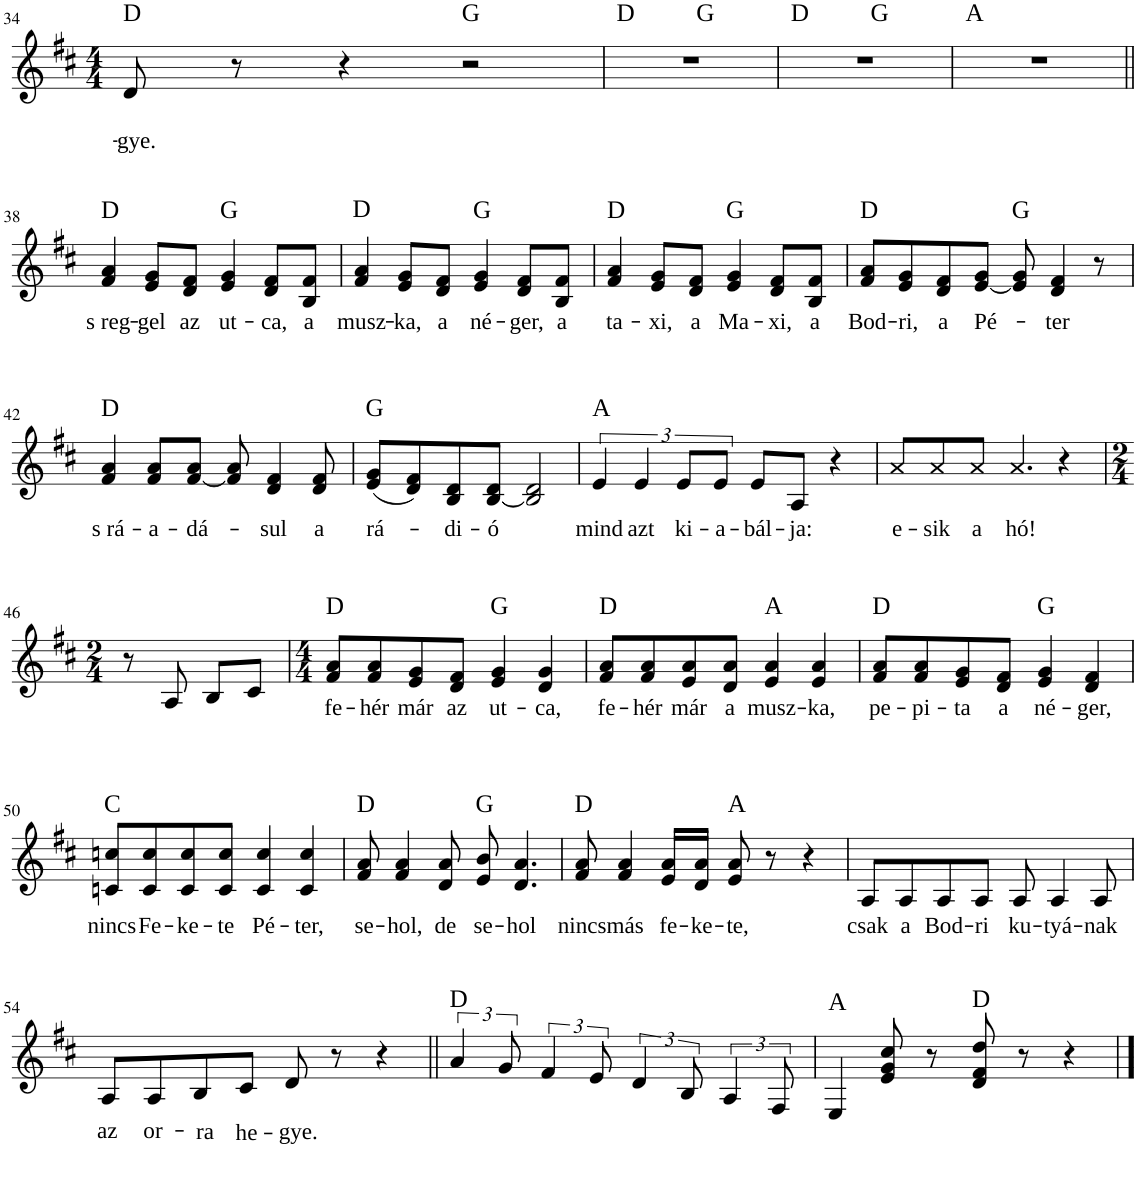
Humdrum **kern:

**kern	**text	**harte
*part1	*part1	*part1
*staff1	*staff1	*
*I"Voice	*	*
!!LO:PB:g=z
*clefG2	*	*
*k[f#c#]	*	*
*M4/4	*	*
=34	=34	=34
!	!LO:LY:b	!
8d/	-gye.	D:maj
8r	.	.
4r	.	.
2r	.	G:maj
=35	=35	=35
*^	*	*
1r	2ryy	.	D:maj
.	2ryy	.	G:maj
=36	=36	=36	=36
1r	2ryy	.	D:maj
.	2ryy	.	G:maj
*v	*v	*	*
=37	=37	=37
1r	.	A:maj
!!LO:LB:g=z
=38||	=38||	=38||
!	!LO:LY:b	!
4f#/ 4a/	s reg-	D:maj
!	!LO:LY:b	!
8e/ 8g/L	-gel	.
!	!LO:LY:b	!
8d/ 8f#/J	az	.
!	!LO:LY:b	!
4e/ 4g/	ut-	G:maj
!	!LO:LY:b	!
8d/ 8f#/L	-ca,	.
!	!LO:LY:b	!
8B/ 8f#/J	a	.
=39	=39	=39
!	!LO:LY:b	!
4f#/ 4a/	musz-	D:maj
!	!LO:LY:b	!
8e/ 8g/L	-ka,	.
!	!LO:LY:b	!
8d/ 8f#/J	a	.
!	!LO:LY:b	!
4e/ 4g/	né-	G:maj
!	!LO:LY:b	!
8d/ 8f#/L	-ger,	.
!	!LO:LY:b	!
8B/ 8f#/J	a	.
=40	=40	=40
!	!LO:LY:b	!
4f#/ 4a/	ta-	D:maj
!	!LO:LY:b	!
8e/ 8g/L	-xi,	.
!	!LO:LY:b	!
8d/ 8f#/J	a	.
!	!LO:LY:b	!
4e/ 4g/	Ma-	G:maj
!	!LO:LY:b	!
8d/ 8f#/L	-xi,	.
!	!LO:LY:b	!
8B/ 8f#/J	a	.
=41	=41	=41
!	!LO:LY:b	!
8f#/ 8a/L	Bod-	D:maj
!	!LO:LY:b	!
8e/ 8g/	-ri,	.
!	!LO:LY:b	!
8d/ 8f#/	a	.
!	!LO:LY:b	!
[8e/ 8g/J	Pé-	.
8e/] 8g/	.	G:maj
!	!LO:LY:b	!
4d/ 4f#/	-ter	.
8r	.	.
!!LO:LB:g=z
=42	=42	=42
!	!LO:LY:b	!
4f#/ 4a/	s rá-	D:maj
!	!LO:LY:b	!
8f#/ 8a/L	-a-	.
!	!LO:LY:b	!
[8f#/ 8a/J	-dá-	.
8f#/] 8a/	.	.
!	!LO:LY:b	!
4d/ 4f#/	-sul	.
!	!LO:LY:b	!
8d/ 8f#/	a	.
=43	=43	=43
!	!LO:LY:b	!
(8e/ 8g/L	rá-	G:maj
8d/ 8f#/)	.	.
!	!LO:LY:b	!
8B/ 8d/	-di-	.
!	!LO:LY:b	!
[8B/ 8d/J	-ó	.
2B/] 2d/	.	.
=44	=44	=44
!	!LO:LY:b	!
6e/	mind	A:maj
!	!LO:LY:b	!
6e/	azt	.
!	!LO:LY:b	!
12e/L	ki-	.
!	!LO:LY:b	!
12e/J	-a-	.
!	!LO:LY:b	!
8e/L	-bál-	.
!	!LO:LY:b	!
8A/J	-ja:	.
4r	.	.
=45	=45	=45
!	!LO:LY:b	!
8a/L	e-	.
!	!LO:LY:b	!
8a/	-sik	.
!	!LO:LY:b	!
8a/J	a	.
!	!LO:LY:b	!
4.a/	hó!	.
4r	.	.
!!LO:LB:g=z
=46	=46	=46
*M2/4	*	*
8r	.	.
8A/	.	.
8B/L	.	.
8c#/J	.	.
=47	=47	=47
*M4/4	*	*
!	!LO:LY:b	!
8f#/ 8a/L	fe-	D:maj
!	!LO:LY:b	!
8f#/ 8a/	-hér	.
!	!LO:LY:b	!
8e/ 8g/	már	.
!	!LO:LY:b	!
8d/ 8f#/J	az	.
!	!LO:LY:b	!
4e/ 4g/	ut-	G:maj
!	!LO:LY:b	!
4d/ 4g/	-ca,	.
=48	=48	=48
!	!LO:LY:b	!
8f#/ 8a/L	fe-	D:maj
!	!LO:LY:b	!
8f#/ 8a/	-hér	.
!	!LO:LY:b	!
8e/ 8a/	már	.
!	!LO:LY:b	!
8d/ 8a/J	a	.
!	!LO:LY:b	!
4e/ 4a/	musz-	A:maj
!	!LO:LY:b	!
4e/ 4a/	-ka,	.
=49	=49	=49
!	!LO:LY:b	!
8f#/ 8a/L	pe-	D:maj
!	!LO:LY:b	!
8f#/ 8a/	-pi-	.
!	!LO:LY:b	!
8e/ 8g/	-ta	.
!	!LO:LY:b	!
8d/ 8f#/J	a	.
!	!LO:LY:b	!
4e/ 4g/	né-	G:maj
!	!LO:LY:b	!
4d/ 4f#/	-ger,	.
!!LO:LB:g=z
=50	=50	=50
!	!LO:LY:b	!
8cn/ 8ccn/L	nincs	C:maj
!	!LO:LY:b	!
8c/ 8cc/	Fe-	.
!	!LO:LY:b	!
8c/ 8cc/	-ke-	.
!	!LO:LY:b	!
8c/ 8cc/J	-te	.
!	!LO:LY:b	!
4c/ 4cc/	Pé-	.
!	!LO:LY:b	!
4c/ 4cc/	-ter,	.
=51	=51	=51
!	!LO:LY:b	!
8f#/ 8a/	se-	D:maj
!	!LO:LY:b	!
4f#/ 4a/	-hol,	.
!	!LO:LY:b	!
8d/ 8a/	de	.
!	!LO:LY:b	!
8e/ 8b/	se-	G:maj
!	!LO:LY:b	!
4.d/ 4.a/	-hol	.
=52	=52	=52
!	!LO:LY:b	!
8f#/ 8a/	nincs	D:maj
!	!LO:LY:b	!
4f#/ 4a/	más	.
!	!LO:LY:b	!
16e/ 16a/LL	fe-	.
!	!LO:LY:b	!
16d/ 16a/JJ	-ke-	.
!	!LO:LY:b	!
8e/ 8a/	-te,	A:maj
8r	.	.
4r	.	.
=53	=53	=53
!	!LO:LY:b	!
8A/L	csak	.
!	!LO:LY:b	!
8A/	a	.
!	!LO:LY:b	!
8A/	Bod-	.
!	!LO:LY:b	!
8A/J	-ri	.
!	!LO:LY:b	!
8A/	ku-	.
!	!LO:LY:b	!
4A/	-tyá-	.
!	!LO:LY:b	!
8A/	-nak	.
!!LO:LB:g=z
=54	=54	=54
!	!LO:LY:b	!
8A/L	az	.
!	!LO:LY:b	!
8A/	or-	.
!	!LO:LY:b	!
8B/	-ra	.
!	!LO:LY:b	!
8c#/J	he-	.
!	!LO:LY:b	!
8d/	-gye.	.
8r	.	.
4r	.	.
=55||	=55||	=55||
6a/	.	D:maj
12g/	.	.
6f#/	.	.
12e/	.	.
6d/	.	.
12B/	.	.
6A/	.	.
12F#/	.	.
=56	=56	=56
4E/	.	A:maj
8e/ 8g/ 8cc#/	.	.
8r	.	.
8d/ 8f#/ 8dd/	.	D:maj
8r	.	.
4r	.	.
==	==	==
*-	*-	*-
